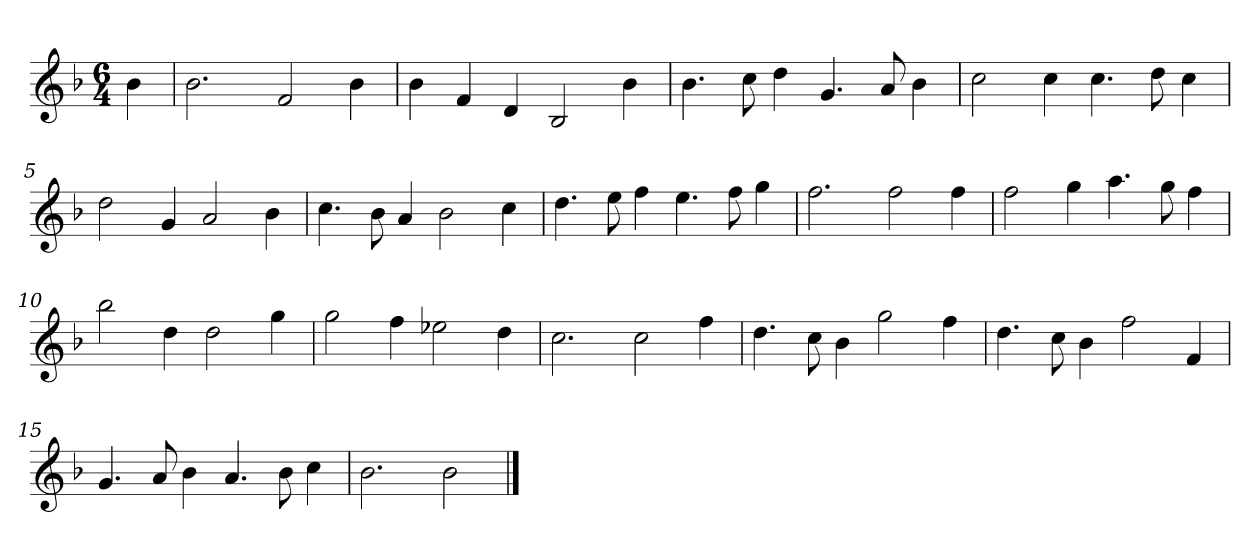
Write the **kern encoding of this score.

**kern
*part1
*staff1
*k[b-]
*M6/4
*MM120
=
4b-
=1
2.b-
2f
4b-
=2
4b-
4f
4d
2B-
4b-
=3
4.b-
8cc
4dd
4.g
8a
4b-
=4
2cc
4cc
4.cc
8dd
4cc
=5
2dd
4g
2a
4b-
=6
4.cc
8b-
4a
2b-
4cc
=7
4.dd
8ee
4ff
4.ee
8ff
4gg
=8
2.ff
2ff
4ff
=9
2ff
4gg
4.aa
8gg
4ff
=10
2bb-
4dd
2dd
4gg
=11
2gg
4ff
2ee-X
4dd
=12
2.cc
2cc
4ff
=13
4.dd
8cc
4b-
2gg
4ff
=14
4.dd
8cc
4b-
2ff
4f
=15
4.g
8a
4b-
4.a
8b-
4cc
=16
2.b-
2b-
==
*-
